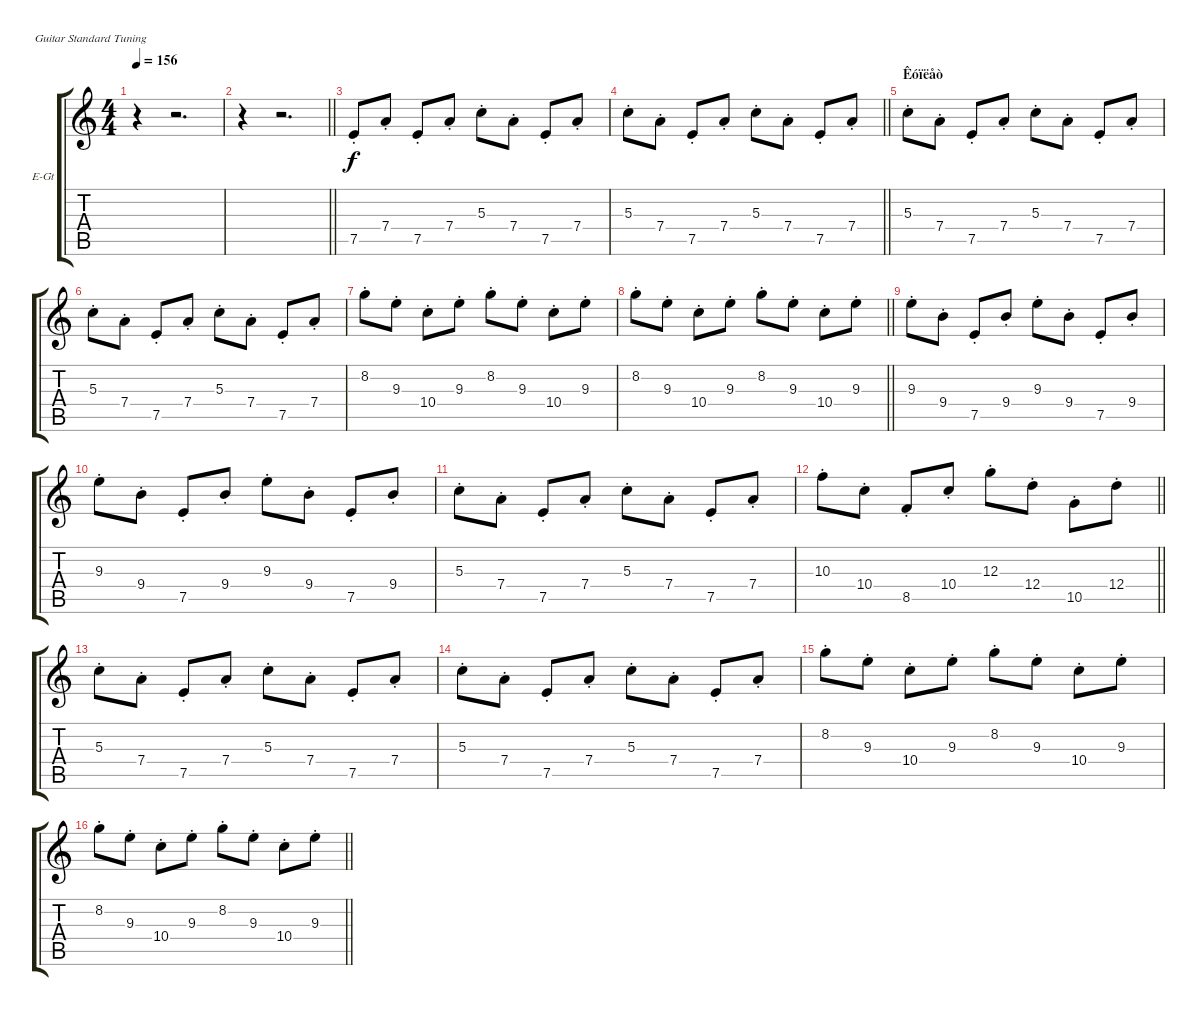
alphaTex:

\bracketExtendMode groupsimilarinstruments
\firstSystemTrackNameOrientation horizontal
\otherSystemsTrackNameOrientation horizontal
\track ("Ãèòàðà IV" "E-Gt") {instrument electricguitarclean}
\staff {score tabs}
\tuning (E4 B3 G3 D3 A2 E2)
\ts (4 4)
\tempo 156
\clef g2
\ks c
r.4{dy f} r.2{d} |
\barLineRight lightlight
r.4 r.2{d} |
7.5{st}.8 7.4{st}.8 7.5{st}.8 7.4{st}.8 5.3{st}.8 7.4{st}.8 7.5{st}.8 7.4{st}.8 |
\barLineRight lightlight
5.3{st}.8 7.4{st}.8 7.5{st}.8 7.4{st}.8 5.3{st}.8 7.4{st}.8 7.5{st}.8 7.4{st}.8 |
\section ("" "Êóïëåò")
5.3{st}.8 7.4{st}.8 7.5{st}.8 7.4{st}.8 5.3{st}.8 7.4{st}.8 7.5{st}.8 7.4{st}.8 |
5.3{st}.8 7.4{st}.8 7.5{st}.8 7.4{st}.8 5.3{st}.8 7.4{st}.8 7.5{st}.8 7.4{st}.8 |
8.2{st}.8 9.3{st}.8 10.4{st}.8 9.3{st}.8 8.2{st}.8 9.3{st}.8 10.4{st}.8 9.3{st}.8 |
\barLineRight lightlight
8.2{st}.8 9.3{st}.8 10.4{st}.8 9.3{st}.8 8.2{st}.8 9.3{st}.8 10.4{st}.8 9.3{st}.8 |
9.3{st}.8 9.4{st}.8 7.5{st}.8 9.4{st}.8 9.3{st}.8 9.4{st}.8 7.5{st}.8 9.4{st}.8 |
9.3{st}.8 9.4{st}.8 7.5{st}.8 9.4{st}.8 9.3{st}.8 9.4{st}.8 7.5{st}.8 9.4{st}.8 |
5.3{st}.8 7.4{st}.8 7.5{st}.8 7.4{st}.8 5.3{st}.8 7.4{st}.8 7.5{st}.8 7.4{st}.8 |
\barLineRight lightlight
10.3{st}.8 10.4{st}.8 8.5{st}.8 10.4{st}.8 12.3{st}.8 12.4{st}.8 10.5{st}.8 12.4{st}.8 |
5.3{st}.8 7.4{st}.8 7.5{st}.8 7.4{st}.8 5.3{st}.8 7.4{st}.8 7.5{st}.8 7.4{st}.8 |
5.3{st}.8 7.4{st}.8 7.5{st}.8 7.4{st}.8 5.3{st}.8 7.4{st}.8 7.5{st}.8 7.4{st}.8 |
8.2{st}.8 9.3{st}.8 10.4{st}.8 9.3{st}.8 8.2{st}.8 9.3{st}.8 10.4{st}.8 9.3{st}.8 |
\barLineRight lightlight
8.2{st}.8 9.3{st}.8 10.4{st}.8 9.3{st}.8 8.2{st}.8 9.3{st}.8 10.4{st}.8 9.3{st}.8
